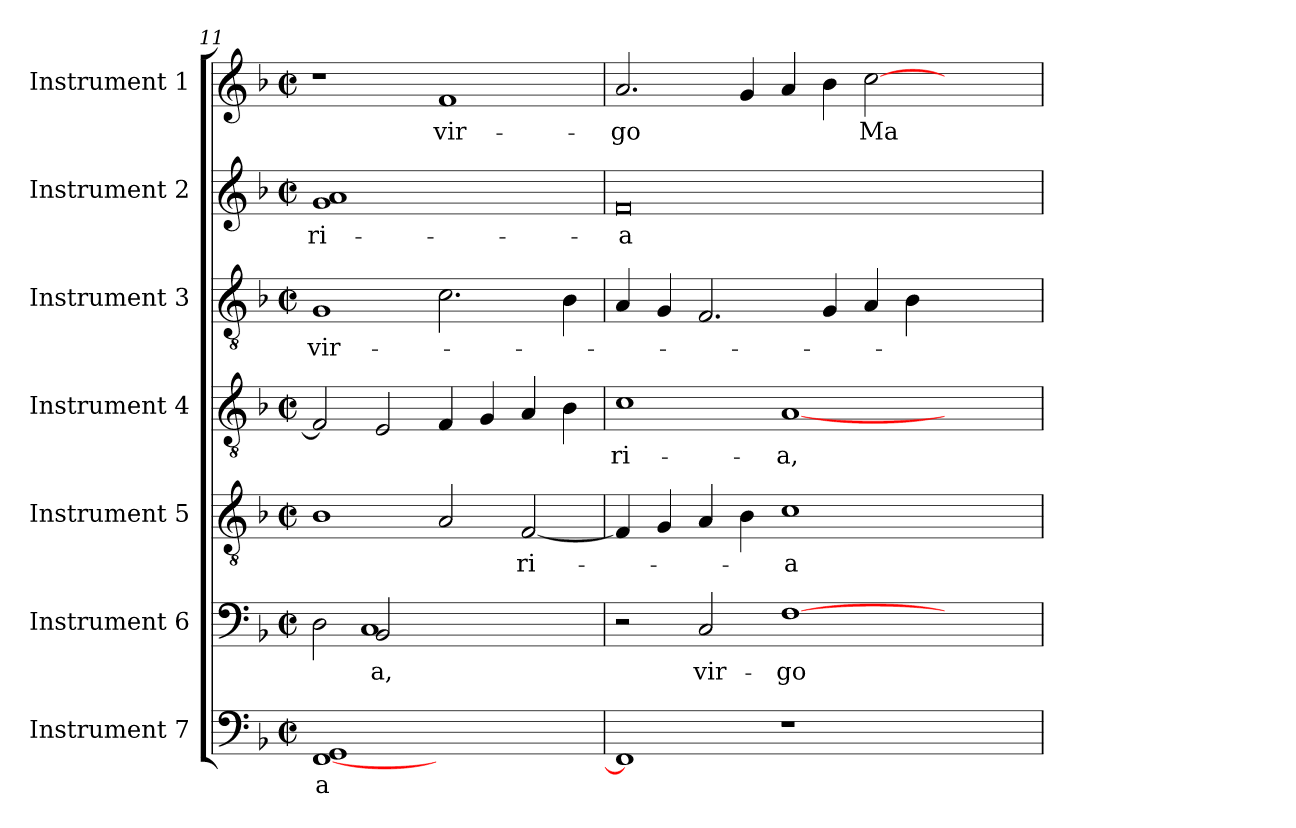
**kern	**text	**kern	**text	**kern	**text	**kern	**text	**kern	**text	**kern	**text	**kern	**text
*part7	*part7	*part6	*part6	*part5	*part5	*part4	*part4	*part3	*part3	*part2	*part2	*part1	*part1
*staff7	*staff7	*staff6	*staff6	*staff5	*staff5	*staff4	*staff4	*staff3	*staff3	*staff2	*staff2	*staff1	*staff1
*I"Instrument 7	*	*I"Instrument 6	*	*I"Instrument 5	*	*I"Instrument 4	*	*I"Instrument 3	*	*I"Instrument 2	*	*I"Instrument 1	*
*clefF4	*	*clefF4	*	*clefGv2	*	*clefGv2	*	*clefGv2	*	*clefG2	*	*clefG2	*
*k[b-]	*	*k[b-]	*	*k[b-]	*	*k[b-]	*	*k[b-]	*	*k[b-]	*	*k[b-]	*
*F:	*	*F:	*	*F:	*	*F:	*	*F:	*	*F:	*	*F:	*
*M2/2	*	*M2/2	*	*M2/2	*	*M2/2	*	*M2/2	*	*M2/2	*	*M2/2	*
*met(c|)	*	*met(c|)	*	*met(c|)	*	*met(c|)	*	*met(c|)	*	*met(c|)	*	*met(c|)	*
=11	=11	=11	=11	=11	=11	=11	=11	=11	=11	=11	=11	=11	=11
!	!LO:LY:b:cj	!	!	!	!	!	!	!	!LO:LY:b:cj	!	!LO:LY:b:cj	!	!
*	*	*^	*	*	*	*	*	*	*	*	*	*	*
1GG [<1FF	-a	2ryy	2D\	.	1B-	.	2F/]	.	1G	vir-	1g 1a	-ri-	1r	.
!	!	!	!	!LO:LY:b:cj	!	!	!	!	!	!	!	!	!	!
.	.	2BB-/	1C	-a,	.	.	2E/	.	.	.	.	.	.	.
!	!	!	!	!	!	!	!	!	!	!	!	!	!	!LO:LY:b:cj
1ryy	.	2ryy	.	.	2A/	.	4F/	.	2.c\	.	1ryy	.	1f	vir-
.	.	.	.	.	.	.	4G/	.	.	.	.	.	.	.
!	!	!	!	!	!	!LO:LY:b:cj	!	!	!	!	!	!	!	!
.	.	2ryy	2ryy	.	[<2F/	-ri-	4A/	.	.	.	.	.	.	.
.	.	.	.	.	.	.	4B-\	.	4B-\	.	.	.	.	.
*	*	*v	*v	*	*	*	*	*	*	*	*	*	*	*
=12	=12	=12	=12	=12	=12	=12	=12	=12	=12	=12	=12	=12	=12
!	!	!	!	!	!	!	!LO:LY:b:cj	!	!	!	!LO:LY:b:rj	!	!LO:LY:b:cj
1FF]	.	2r	.	4F/]	.	1c	-ri-	4A/	.	0f	-a	2.a/	-go
.	.	.	.	4G/	.	.	.	4G/	.	.	.	.	.
!	!	!	!LO:LY:b:cj	!	!	!	!	!	!	!	!	!	!
.	.	2C/	vir-	4A/	.	.	.	2.F/	.	.	.	.	.
.	.	.	.	4B-\	.	.	.	.	.	.	.	4g/	.
!LO:N:vis=1	!	!	!LO:LY:b:cj	!	!LO:LY:b:cj	!	!LO:LY:b:cj	!	!	!	!	!	!
0r	.	[>1F	-go	1c	-a	[>1A	-a,	.	.	.	.	4a/	.
.	.	.	.	.	.	.	.	4G/	.	.	.	4b-\	.
!	!	!	!	!	!	!	!	!	!	!	!	!	!LO:LY:b:cj
.	.	.	.	.	.	.	.	4A/	.	.	.	[>2cc\	Ma-
.	.	.	.	.	.	.	.	4B-\	.	.	.	.	.
.	.	1ryy	.	1ryy	.	1ryy	.	1ryy	.	1ryy	.	1ryy	.
=	=	=	=	=	=	=	=	=	=	=	=	=	=
*-	*-	*-	*-	*-	*-	*-	*-	*-	*-	*-	*-	*-	*-
